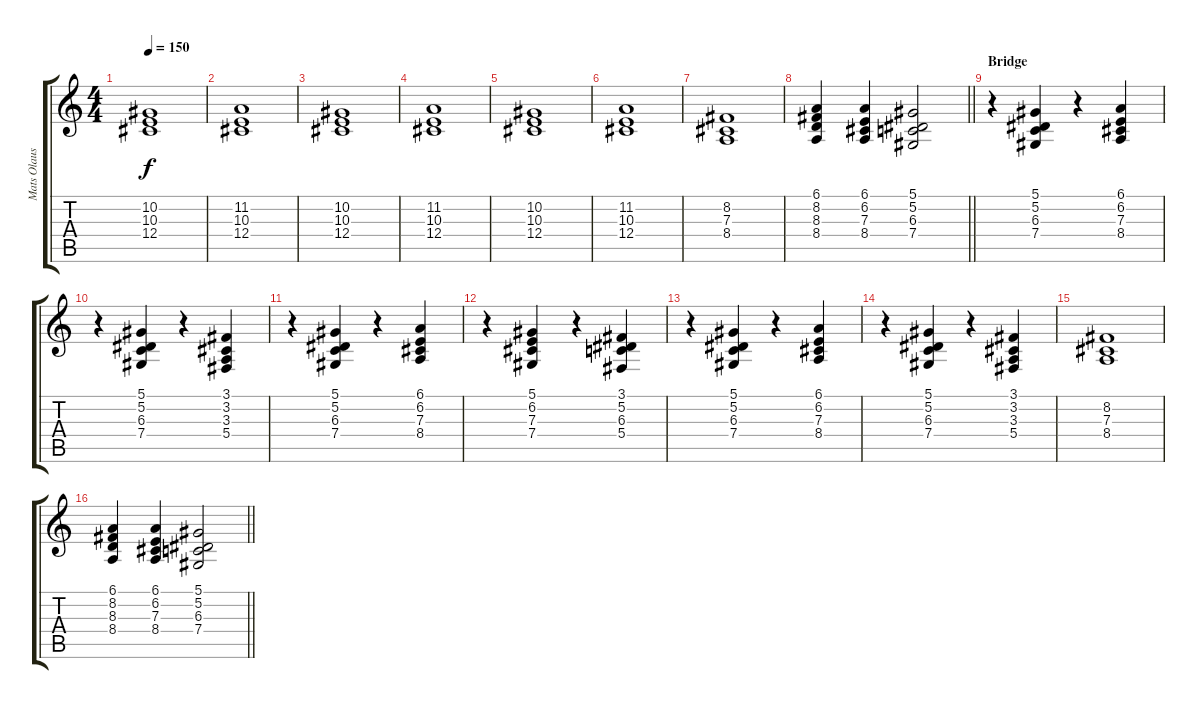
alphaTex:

\track ("Mats Olausson" "Mats Olaus") {instrument stringensemble1}
\staff {score tabs}
\tuning (Eb4 Bb3 Gb3 Db3 Ab2 Eb2) {hide}
\ts (4 4)
\tempo 150
\clef g2
\ks c
(10.2 10.3 12.4).1{dy f} |
(11.2 10.3 12.4).1 |
(10.2 10.3 12.4).1 |
(11.2 10.3 12.4).1 |
(10.2 10.3 12.4).1 |
(11.2 10.3 12.4).1 |
(8.2 7.3 8.4).1 |
\barLineRight lightlight
(6.1 8.2 8.3 8.4).4 (6.1 6.2 7.3 8.4).4 (5.1 5.2 6.3 7.4).2 |
\section ("" "Bridge")
r.4 (5.1 5.2 6.3 7.4).4 r.4 (6.1 6.2 7.3 8.4).4 |
r.4 (5.1 5.2 6.3 7.4).4 r.4 (3.1 3.2 3.3 5.4).4 |
r.4 (5.1 5.2 6.3 7.4).4 r.4 (6.1 6.2 7.3 8.4).4 |
r.4 (5.1 6.2 7.3 7.4).4 r.4 (3.1 5.2 6.3 5.4).4 |
r.4 (5.1 5.2 6.3 7.4).4 r.4 (6.1 6.2 7.3 8.4).4 |
r.4 (5.1 5.2 6.3 7.4).4 r.4 (3.1 3.2 3.3 5.4).4 |
(8.2 7.3 8.4).1 |
\barLineRight lightlight
(6.1 8.2 8.3 8.4).4 (6.1 6.2 7.3 8.4).4 (5.1 5.2 6.3 7.4).2
